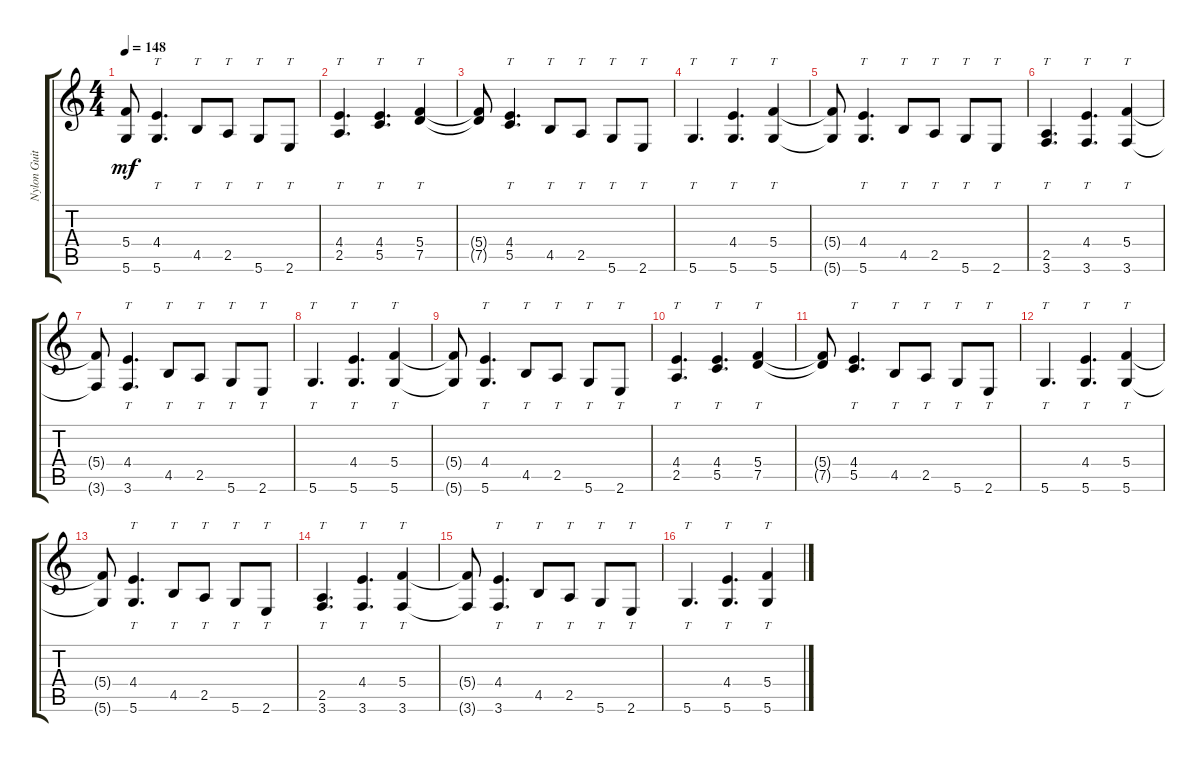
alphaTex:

\track ("Nylon Guitar" "Nylon Guit") {instrument acousticguitarnylon}
\staff {score tabs}
\tuning (D4 A3 F3 C3 G2 D2) {hide}
\ts (4 4)
\tempo 148
\clef g2
\ks c
(5.4{t} 5.6{t}).8{dy mf} (4.4 5.6).4{tt d} 4.5.8{tt} 2.5.8{tt} 5.6.8{tt} 2.6.8{tt} |
(4.4 2.5).4{tt d} (4.4 5.5).4{tt d} (5.4 7.5).4{tt} |
(5.4{t} 7.5{t}).8 (4.4 5.5).4{tt d} 4.5.8{tt} 2.5.8{tt} 5.6.8{tt} 2.6.8{tt} |
5.6.4{tt d} (4.4 5.6).4{tt d} (5.4 5.6).4{tt} |
(5.4{t} 5.6{t}).8 (4.4 5.6).4{tt d} 4.5.8{tt} 2.5.8{tt} 5.6.8{tt} 2.6.8{tt} |
(2.5 3.6).4{tt d} (4.4 3.6).4{tt d} (5.4 3.6).4{tt} |
(5.4{t} 3.6{t}).8 (4.4 3.6).4{tt d} 4.5.8{tt} 2.5.8{tt} 5.6.8{tt} 2.6.8{tt} |
5.6.4{tt d} (4.4 5.6).4{tt d} (5.4 5.6).4{tt} |
(5.4{t} 5.6{t}).8 (4.4 5.6).4{tt d} 4.5.8{tt} 2.5.8{tt} 5.6.8{tt} 2.6.8{tt} |
(4.4 2.5).4{tt d} (4.4 5.5).4{tt d} (5.4 7.5).4{tt} |
(5.4{t} 7.5{t}).8 (4.4 5.5).4{tt d} 4.5.8{tt} 2.5.8{tt} 5.6.8{tt} 2.6.8{tt} |
5.6.4{tt d} (4.4 5.6).4{tt d} (5.4 5.6).4{tt} |
(5.4{t} 5.6{t}).8 (4.4 5.6).4{tt d} 4.5.8{tt} 2.5.8{tt} 5.6.8{tt} 2.6.8{tt} |
(2.5 3.6).4{tt d} (4.4 3.6).4{tt d} (5.4 3.6).4{tt} |
(5.4{t} 3.6{t}).8 (4.4 3.6).4{tt d} 4.5.8{tt} 2.5.8{tt} 5.6.8{tt} 2.6.8{tt} |
5.6.4{tt d} (4.4 5.6).4{tt d} (5.4 5.6).4{tt}
